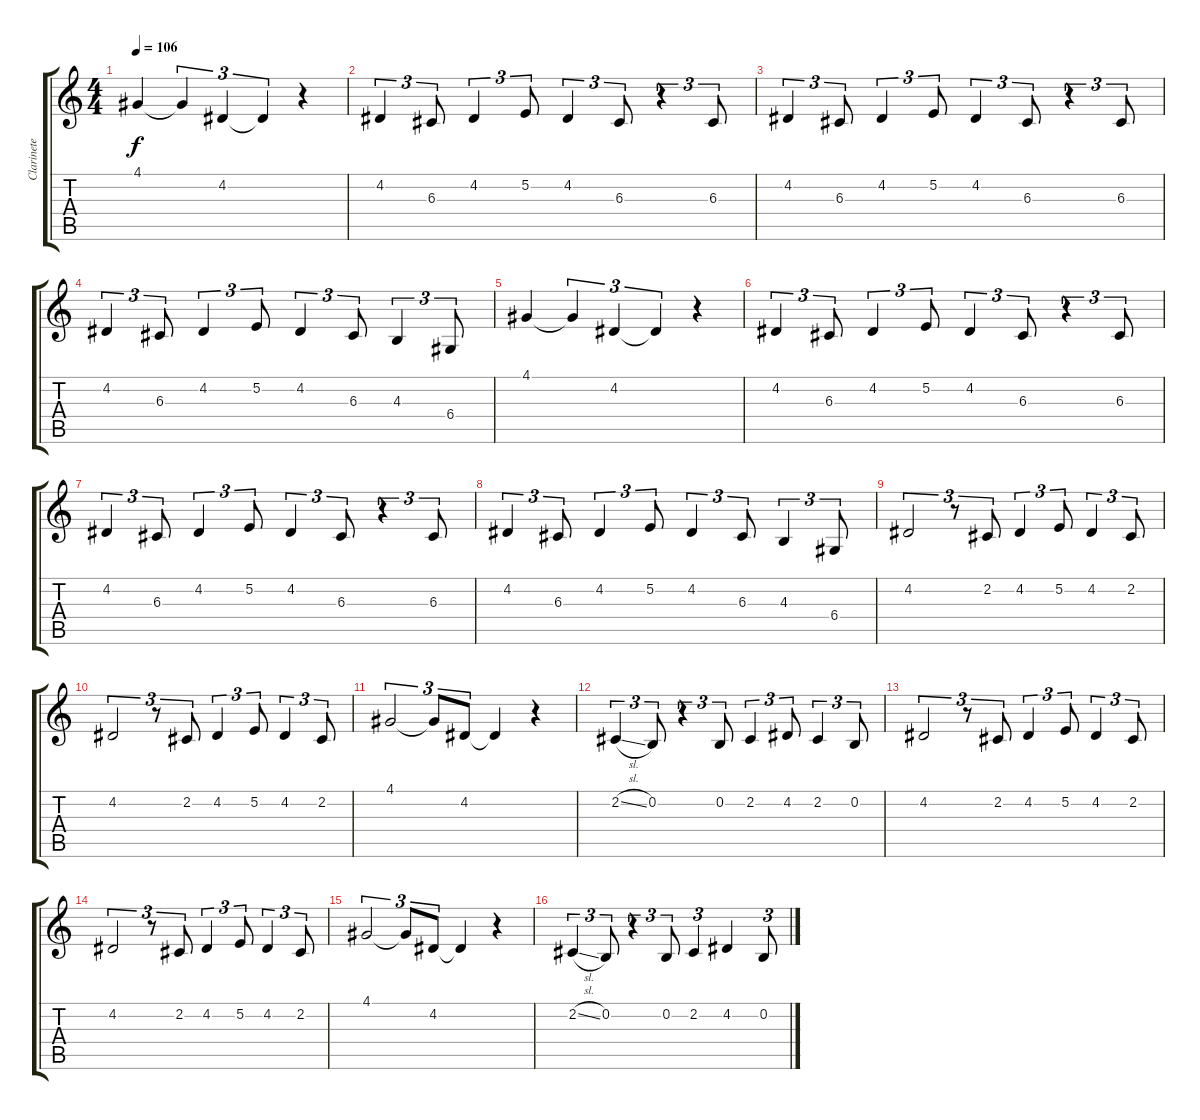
\track ("Clarinete" "Clarinete") {instrument clarinet}
\staff {score tabs}
\tuning (E4 B3 G3 D3 A2 E2) {hide}
\ts (4 4)
\tempo 106
\clef g2
\ks c
4.1.4{dy f} 4.1{t}.4{tu (3 2)} 4.2.4{tu (3 2)} 4.2{t}.4{tu (3 2)} r.4 |
4.2.4{tu (3 2)} 6.3.8{tu (3 2)} 4.2.4{tu (3 2)} 5.2.8{tu (3 2)} 4.2.4{tu (3 2)} 6.3.8{tu (3 2)} r.4{tu (3 2)} 6.3.8{tu (3 2)} |
4.2.4{tu (3 2)} 6.3.8{tu (3 2)} 4.2.4{tu (3 2)} 5.2.8{tu (3 2)} 4.2.4{tu (3 2)} 6.3.8{tu (3 2)} r.4{tu (3 2)} 6.3.8{tu (3 2)} |
4.2.4{tu (3 2)} 6.3.8{tu (3 2)} 4.2.4{tu (3 2)} 5.2.8{tu (3 2)} 4.2.4{tu (3 2)} 6.3.8{tu (3 2)} 4.3.4{tu (3 2)} 6.4.8{tu (3 2)} |
4.1.4 4.1{t}.4{tu (3 2)} 4.2.4{tu (3 2)} 4.2{t}.4{tu (3 2)} r.4 |
4.2.4{tu (3 2)} 6.3.8{tu (3 2)} 4.2.4{tu (3 2)} 5.2.8{tu (3 2)} 4.2.4{tu (3 2)} 6.3.8{tu (3 2)} r.4{tu (3 2)} 6.3.8{tu (3 2)} |
4.2.4{tu (3 2)} 6.3.8{tu (3 2)} 4.2.4{tu (3 2)} 5.2.8{tu (3 2)} 4.2.4{tu (3 2)} 6.3.8{tu (3 2)} r.4{tu (3 2)} 6.3.8{tu (3 2)} |
4.2.4{tu (3 2)} 6.3.8{tu (3 2)} 4.2.4{tu (3 2)} 5.2.8{tu (3 2)} 4.2.4{tu (3 2)} 6.3.8{tu (3 2)} 4.3.4{tu (3 2)} 6.4.8{tu (3 2)} |
4.2.2{tu (3 2)} r.8{tu (3 2)} 2.2.8{tu (3 2)} 4.2.4{tu (3 2)} 5.2.8{tu (3 2)} 4.2.4{tu (3 2)} 2.2.8{tu (3 2)} |
4.2.2{tu (3 2)} r.8{tu (3 2)} 2.2.8{tu (3 2)} 4.2.4{tu (3 2)} 5.2.8{tu (3 2)} 4.2.4{tu (3 2)} 2.2.8{tu (3 2)} |
4.1.2{tu (3 2)} 4.1{t}.8{tu (3 2)} 4.2.8{tu (3 2)} 4.2{t}.4 r.4 |
2.2{sl}.4{tu (3 2)} 0.2.8{tu (3 2)} r.4{tu (3 2)} 0.2.8{tu (3 2)} 2.2.4{tu (3 2)} 4.2.8{tu (3 2)} 2.2.4{tu (3 2)} 0.2.8{tu (3 2)} |
4.2.2{tu (3 2)} r.8{tu (3 2)} 2.2.8{tu (3 2)} 4.2.4{tu (3 2)} 5.2.8{tu (3 2)} 4.2.4{tu (3 2)} 2.2.8{tu (3 2)} |
4.2.2{tu (3 2)} r.8{tu (3 2)} 2.2.8{tu (3 2)} 4.2.4{tu (3 2)} 5.2.8{tu (3 2)} 4.2.4{tu (3 2)} 2.2.8{tu (3 2)} |
4.1.2{tu (3 2)} 4.1{t}.8{tu (3 2)} 4.2.8{tu (3 2)} 4.2{t}.4 r.4 |
2.2{sl}.4{tu (3 2)} 0.2.8{tu (3 2)} r.4{tu (3 2)} 0.2.8{tu (3 2)} 2.2.4{tu (3 2)} 4.2.4 0.2.8{tu (3 2)}
